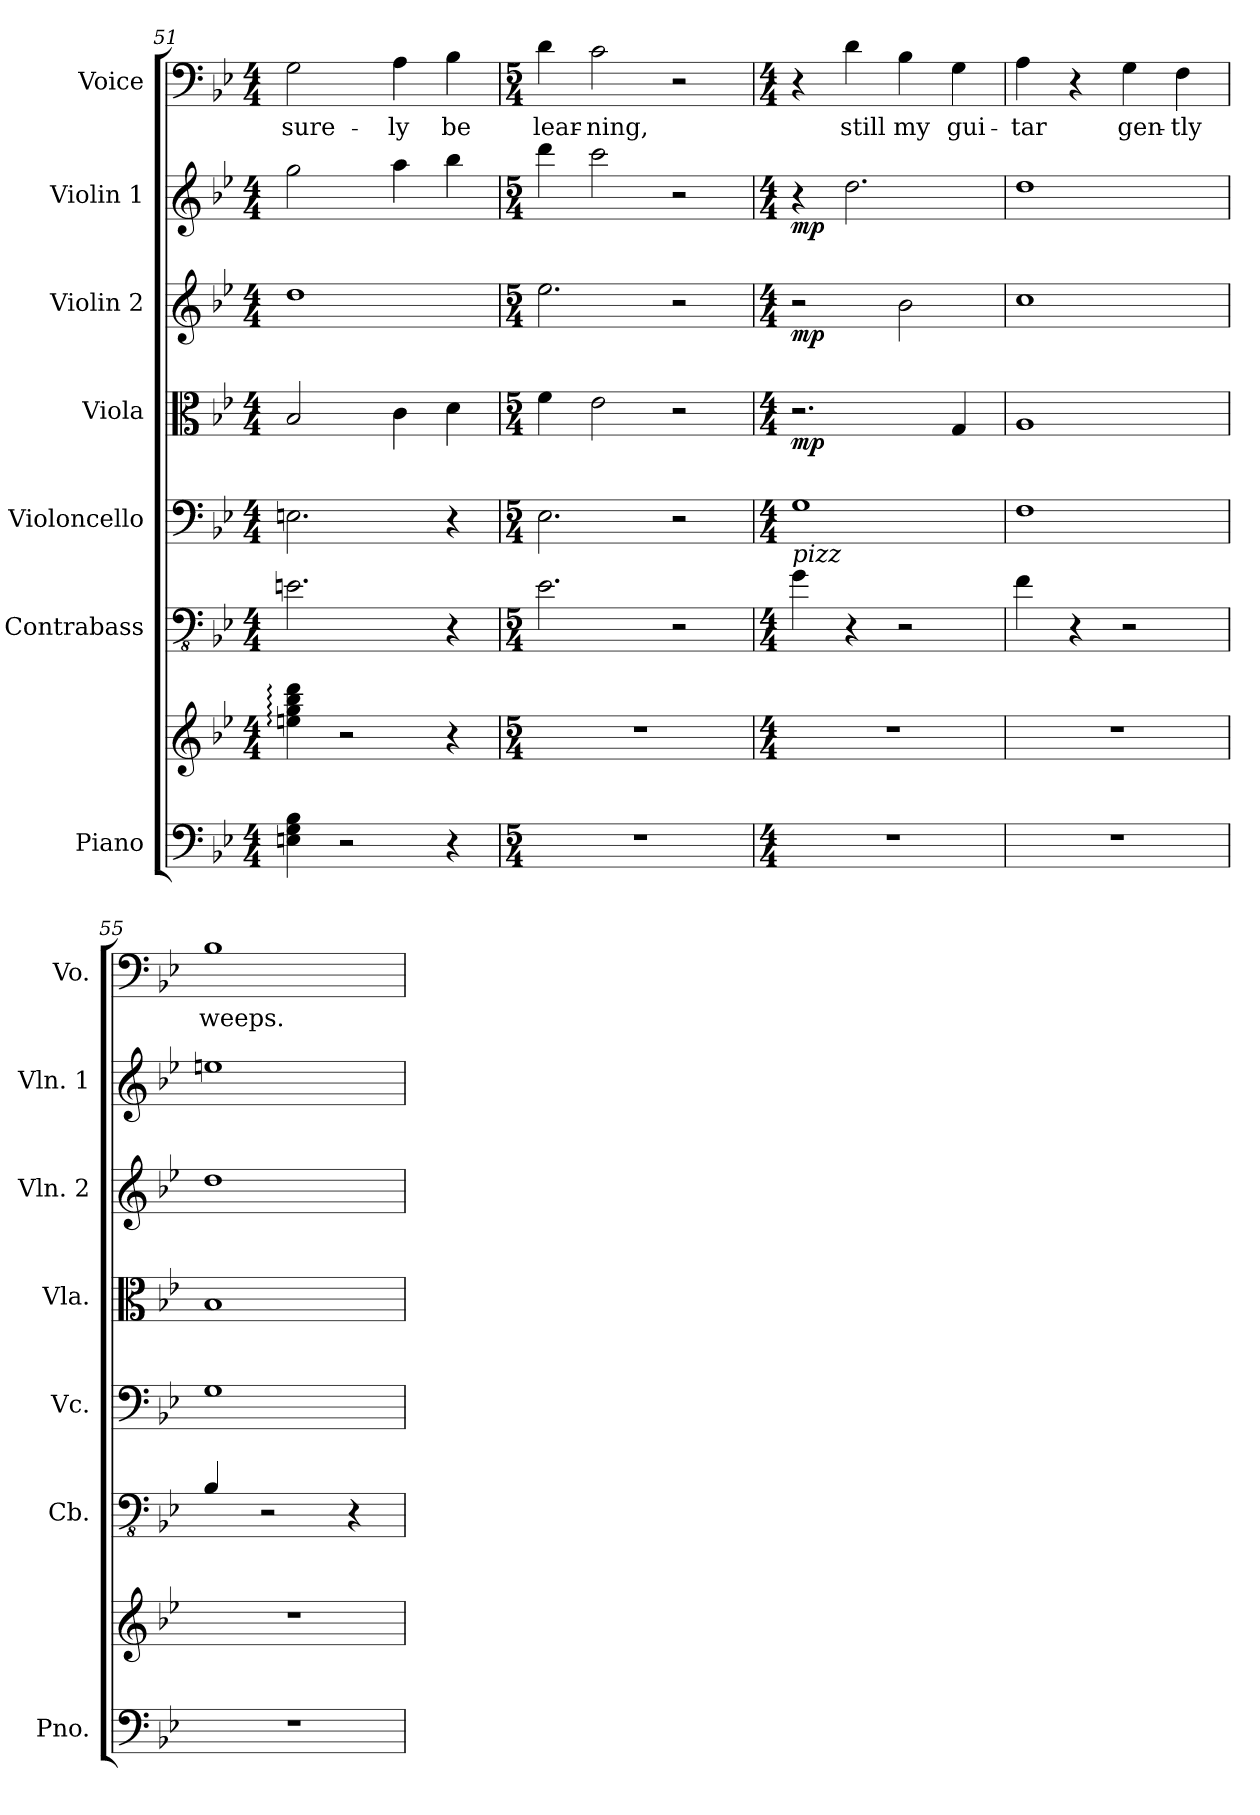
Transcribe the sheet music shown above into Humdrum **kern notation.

**kern	**kern	**kern	**kern	**kern	**dynam	**kern	**dynam	**kern	**dynam	**kern	**text
*part7	*part7	*part6	*part5	*part4	*part4	*part3	*part3	*part2	*part2	*part1	*part1
*staff8	*staff7	*staff6	*staff5	*staff4	*staff4	*staff3	*staff3	*staff2	*staff2	*staff1	*staff1
*I"Piano	*	*I"Contrabass	*I"Violoncello	*I"Viola	*	*I"Violin 2	*	*I"Violin 1	*	*I"Voice	*
*I'Pno.	*	*I'Cb.	*I'Vc.	*I'Vla.	*	*I'Vln. 2	*	*I'Vln. 1	*	*I'Vo.	*
*clefF4	*clefG2	*clefFv4	*clefF4	*clefC3	*	*clefG2	*	*clefG2	*	*clefF4	*
*	*	*ITrd7c12	*	*	*	*	*	*	*	*	*
*k[b-e-]	*k[b-e-]	*k[b-e-]	*k[b-e-]	*k[b-e-]	*	*k[b-e-]	*	*k[b-e-]	*	*k[b-e-]	*
*M4/4	*M4/4	*M4/4	*M4/4	*M4/4	*	*M4/4	*	*M4/4	*	*M4/4	*
=51	=51	=51	=51	=51	=51	=51	=51	=51	=51	=51	=51
4En\ 4G\ 4B-\	4een\: 4gg\: 4bb-\: 4ddd\:	2.EEn\	2.En\	2B-/	.	1dd	.	2gg\	.	2G\	sure-
2r	2r	.	.	.	.	.	.	.	.	.	.
.	.	.	.	4c\	.	.	.	4aa\	.	4A\	-ly
4r	4r	4r	4r	4d\	.	.	.	4bb-\	.	4B-\	be
=52	=52	=52	=52	=52	=52	=52	=52	=52	=52	=52	=52
*M5/4	*M5/4	*M5/4	*M5/4	*M5/4	*	*M5/4	*	*M5/4	*	*M5/4	*
4%5r	4%5r	2.EE-\	2.E-\	4f\	.	2.ee-\	.	4ddd\	.	4d\	lear-
.	.	.	.	2e-\	.	.	.	2ccc\	.	2c\	-ning,
.	.	2r	2r	2r	.	2r	.	2r	.	2r	.
!!LO:PB:g=z
=53	=53	=53	=53	=53	=53	=53	=53	=53	=53	=53	=53
*M4/4	*M4/4	*M4/4	*M4/4	*M4/4	*	*M4/4	*	*M4/4	*	*M4/4	*
!	!	!LO:TX:a:i:t=pizz	!	!	!	!	!	!	!	!	!
!	!	!	!	!	!LO:DY:b	!	!LO:DY:b	!	!LO:DY:b	!	!
1r	1r	4GG\	1G	2.r	mp	2r	mp	4r	mp	4r	.
.	.	4r	.	.	.	.	.	2.dd\	.	4d\	still
.	.	2r	.	.	.	2b-\	.	.	.	4B-\	my
.	.	.	.	4G/	.	.	.	.	.	4G\	gui-
=54	=54	=54	=54	=54	=54	=54	=54	=54	=54	=54	=54
1r	1r	4FF\	1F	1A	.	1cc	.	1dd	.	4A\	-tar
.	.	4r	.	.	.	.	.	.	.	4r	.
.	.	2r	.	.	.	.	.	.	.	4G\	gen-
.	.	.	.	.	.	.	.	.	.	4F\	-tly
=55	=55	=55	=55	=55	=55	=55	=55	=55	=55	=55	=55
1r	1r	4BBB-/	1G	1B-	.	1dd	.	1een	.	1B-	weeps.
.	.	2r	.	.	.	.	.	.	.	.	.
.	.	4r	.	.	.	.	.	.	.	.	.
=	=	=	=	=	=	=	=	=	=	=	=
*-	*-	*-	*-	*-	*-	*-	*-	*-	*-	*-	*-
